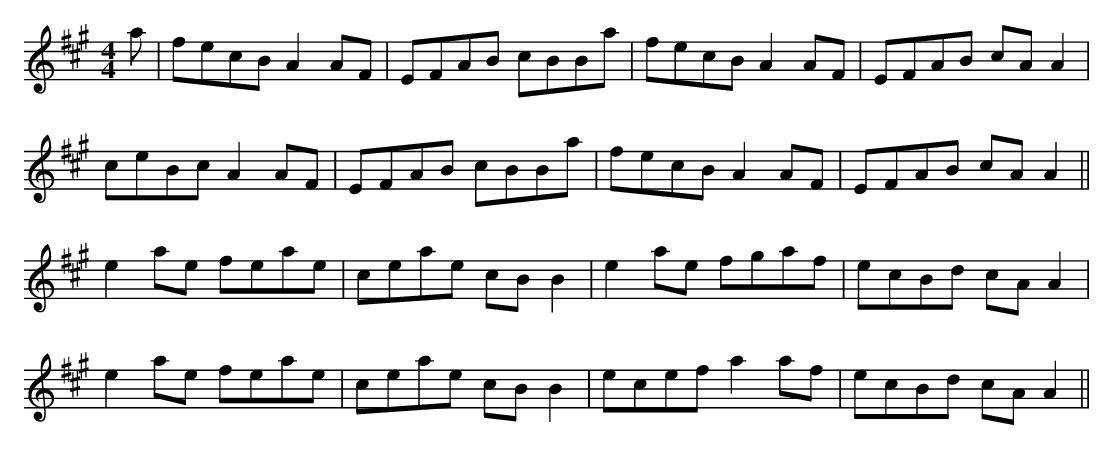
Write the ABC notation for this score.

X:1
M:4/4
K:A
a|fecB A2AF|EFAB cBBa|fecB A2AF|EFAB cAA2|
ceBc A2AF|EFAB cBBa|fecB A2AF|EFAB cAA2||
e2ae feae|ceae cBB2|e2ae fgaf|ecBd cAA2|
e2ae feae|ceae cBB2|ecef a2af|ecBd cAA2||
